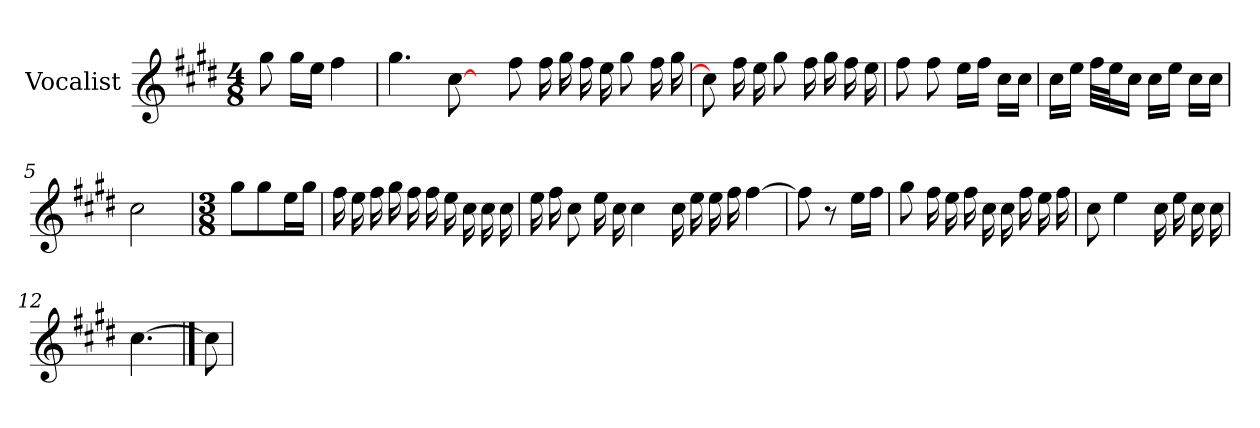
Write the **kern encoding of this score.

**kern
*part1
*staff1
*I"Vocalist
*k[f#c#g#d#]
*E:
*M4/8
=
8gg#
16gg#LL
16eeJJ
4ff#
=1
4.gg#
[8cc#
8ryy
8ff#
16ff#
16gg#
16ff#
16ee
8gg#
16ff#
16gg#
=2
8cc#]
16ff#
16ee
8gg#
16ff#
16gg#
16ff#
16ee
=3
8ff#
8ff#
16eeLL
16ff#JJ
16cc#LL
16cc#JJ
=4
16cc#LL
16eeJJ
32ff#LLL
32eeJ
16cc#JJ
16cc#LL
16eeJJ
16cc#LL
16cc#JJ
=5
2cc#
=6
*M3/8
8gg#L
8gg#
16eeL
16gg#JJ
=7
16ff#
16ee
16ff#
16gg#
16ff#
16ff#
16ee
16cc#
16cc#
16cc#
=8
16ee
16ff#
8cc#
16ee
16cc#
4cc#
16cc#
16ee
16ee
16ff#
[4ff#
=9
8ff#]
8r
16eeLL
16ff#JJ
=10
8gg#
16ff#
16ee
16ff#
16cc#
16cc#
16ff#
16ee
16ff#
=11
8cc#
4ee
16cc#
16ee
16cc#
16cc#
=12
[4.cc#
==13
8cc#]
=
*-
